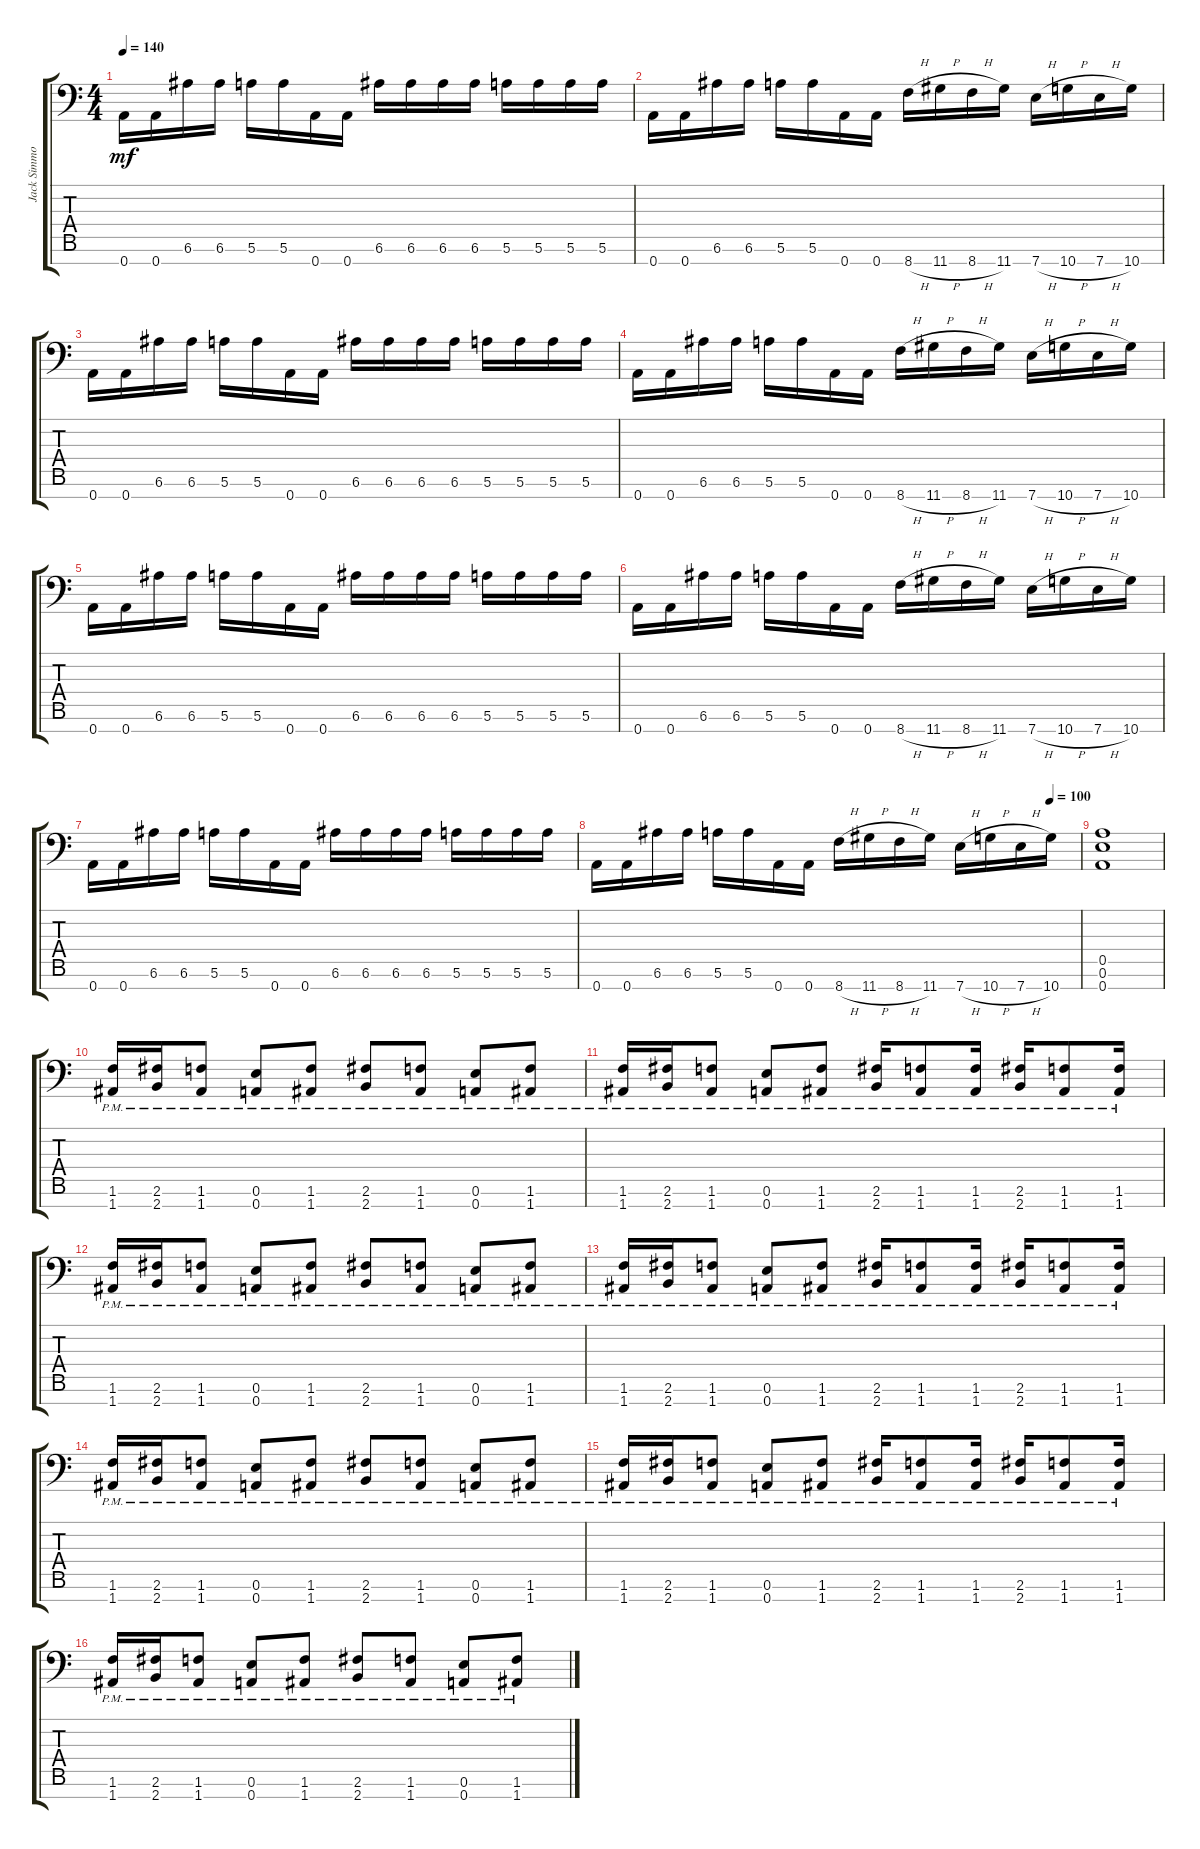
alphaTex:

\track ("Jack Simmons" "Jack Simmo") {instrument distortionguitar}
\staff {score tabs}
\tuning (E4 B3 G3 D3 A2 E2 A1) {hide}
\ts (4 4)
\tempo 140
\clef f4
\ks c
0.7.16{dy mf} 0.7.16 6.6.16 6.6.16 5.6.16 5.6.16 0.7.16 0.7.16 6.6.16 6.6.16 6.6.16 6.6.16 5.6.16 5.6.16 5.6.16 5.6.16 |
0.7.16 0.7.16 6.6.16 6.6.16 5.6.16 5.6.16 0.7.16 0.7.16 8.7{h}.16 11.7{h}.16 8.7{h}.16 11.7.16 7.7{h}.16 10.7{h}.16 7.7{h}.16 10.7.16 |
0.7.16 0.7.16 6.6.16 6.6.16 5.6.16 5.6.16 0.7.16 0.7.16 6.6.16 6.6.16 6.6.16 6.6.16 5.6.16 5.6.16 5.6.16 5.6.16 |
0.7.16 0.7.16 6.6.16 6.6.16 5.6.16 5.6.16 0.7.16 0.7.16 8.7{h}.16 11.7{h}.16 8.7{h}.16 11.7.16 7.7{h}.16 10.7{h}.16 7.7{h}.16 10.7.16 |
0.7.16 0.7.16 6.6.16 6.6.16 5.6.16 5.6.16 0.7.16 0.7.16 6.6.16 6.6.16 6.6.16 6.6.16 5.6.16 5.6.16 5.6.16 5.6.16 |
0.7.16 0.7.16 6.6.16 6.6.16 5.6.16 5.6.16 0.7.16 0.7.16 8.7{h}.16 11.7{h}.16 8.7{h}.16 11.7.16 7.7{h}.16 10.7{h}.16 7.7{h}.16 10.7.16 |
0.7.16 0.7.16 6.6.16 6.6.16 5.6.16 5.6.16 0.7.16 0.7.16 6.6.16 6.6.16 6.6.16 6.6.16 5.6.16 5.6.16 5.6.16 5.6.16 |
\tempo (100 0.9375)
0.7.16 0.7.16 6.6.16 6.6.16 5.6.16 5.6.16 0.7.16 0.7.16 8.7{h}.16 11.7{h}.16 8.7{h}.16 11.7.16 7.7{h}.16 10.7{h}.16 7.7{h}.16 10.7.16 |
(0.5 0.6 0.7).1 |
(1.6{pm} 1.7{pm}).16 (2.6{pm} 2.7{pm}).16 (1.6{pm} 1.7{pm}).8 (0.6{pm} 0.7{pm}).8 (1.6{pm} 1.7{pm}).8 (2.6{pm} 2.7{pm}).8 (1.6{pm} 1.7{pm}).8 (0.6{pm} 0.7{pm}).8 (1.6{pm} 1.7{pm}).8 |
(1.6{pm} 1.7{pm}).16 (2.6{pm} 2.7{pm}).16 (1.6{pm} 1.7{pm}).8 (0.6{pm} 0.7{pm}).8 (1.6{pm} 1.7{pm}).8 (2.6{pm} 2.7{pm}).16 (1.6{pm} 1.7{pm}).8 (1.6{pm} 1.7{pm}).16 (2.6{pm} 2.7{pm}).16 (1.6{pm} 1.7{pm}).8 (1.6{pm} 1.7{pm}).16 |
(1.6{pm} 1.7{pm}).16 (2.6{pm} 2.7{pm}).16 (1.6{pm} 1.7{pm}).8 (0.6{pm} 0.7{pm}).8 (1.6{pm} 1.7{pm}).8 (2.6{pm} 2.7{pm}).8 (1.6{pm} 1.7{pm}).8 (0.6{pm} 0.7{pm}).8 (1.6{pm} 1.7{pm}).8 |
(1.6{pm} 1.7{pm}).16 (2.6{pm} 2.7{pm}).16 (1.6{pm} 1.7{pm}).8 (0.6{pm} 0.7{pm}).8 (1.6{pm} 1.7{pm}).8 (2.6{pm} 2.7{pm}).16 (1.6{pm} 1.7{pm}).8 (1.6{pm} 1.7{pm}).16 (2.6{pm} 2.7{pm}).16 (1.6{pm} 1.7{pm}).8 (1.6{pm} 1.7{pm}).16 |
(1.6{pm} 1.7{pm}).16 (2.6{pm} 2.7{pm}).16 (1.6{pm} 1.7{pm}).8 (0.6{pm} 0.7{pm}).8 (1.6{pm} 1.7{pm}).8 (2.6{pm} 2.7{pm}).8 (1.6{pm} 1.7{pm}).8 (0.6{pm} 0.7{pm}).8 (1.6{pm} 1.7{pm}).8 |
(1.6{pm} 1.7{pm}).16 (2.6{pm} 2.7{pm}).16 (1.6{pm} 1.7{pm}).8 (0.6{pm} 0.7{pm}).8 (1.6{pm} 1.7{pm}).8 (2.6{pm} 2.7{pm}).16 (1.6{pm} 1.7{pm}).8 (1.6{pm} 1.7{pm}).16 (2.6{pm} 2.7{pm}).16 (1.6{pm} 1.7{pm}).8 (1.6{pm} 1.7{pm}).16 |
(1.6{pm} 1.7{pm}).16 (2.6{pm} 2.7{pm}).16 (1.6{pm} 1.7{pm}).8 (0.6{pm} 0.7{pm}).8 (1.6{pm} 1.7{pm}).8 (2.6{pm} 2.7{pm}).8 (1.6{pm} 1.7{pm}).8 (0.6{pm} 0.7{pm}).8 (1.6{pm} 1.7{pm}).8
